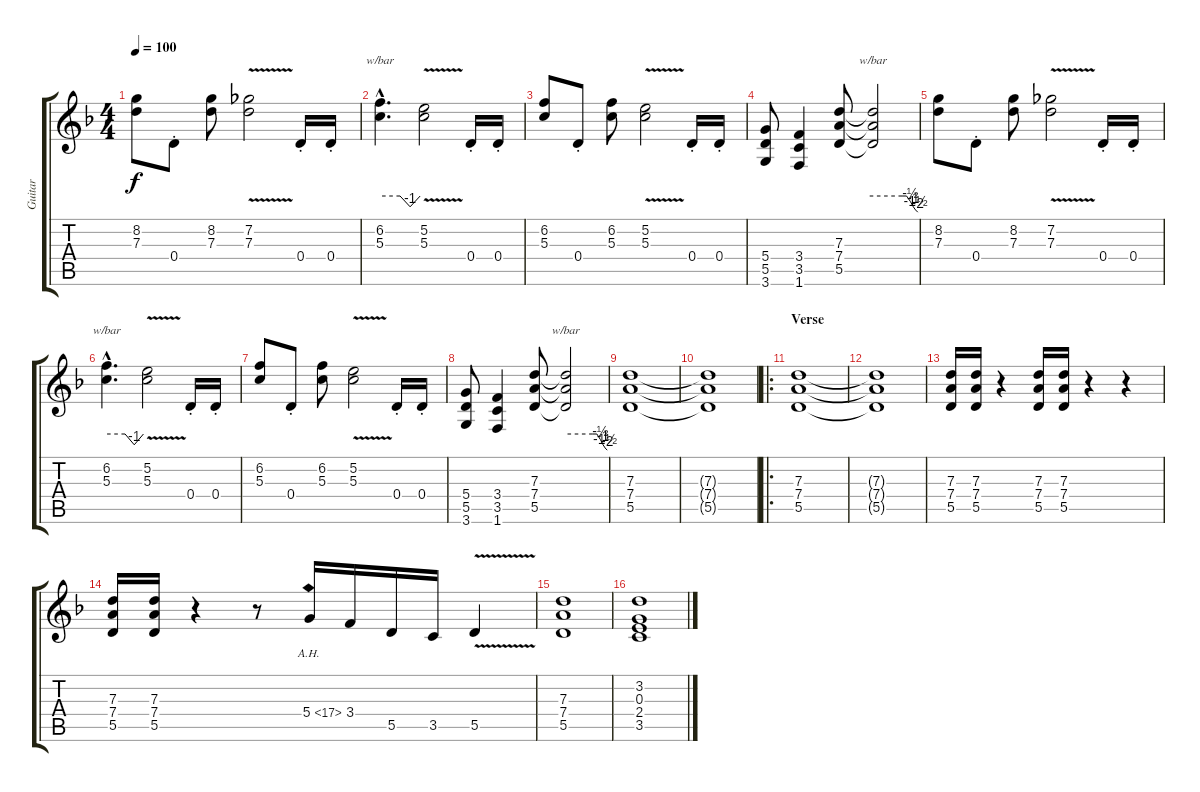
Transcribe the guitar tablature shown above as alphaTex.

\track ("Guitar" "Guitar") {instrument overdrivenguitar}
\staff {score tabs}
\tuning (E4 B3 G3 D3 A2 E2) {hide}
\ts (4 4)
\tempo 100
\clef g2
\ks dminor
(8.2 7.3).8{dy f instrument overdrivenguitar} 0.4{st}.8 (8.2 7.3).8 (7.2{v} 7.3{v}).2 0.4{st}.16 0.4{st}.16 |
(6.2{hac} 5.3{hac}).4{d tbe (custom default 0 0 30 0 45 -4 60 0)} (5.2{v} 5.3{v}).2 0.4{st}.16 0.4{st}.16 |
(6.2 5.3).8 0.4{st}.8 (6.2 5.3).8 (5.2{v} 5.3{v}).2 0.4{st}.16 0.4{st}.16 |
(5.4 5.5 3.6).8 (3.4 3.5 1.6).4 (7.3 7.4 5.5).8 (7.3{t} 7.4{t} 5.5{t}).2{tbe (custom default 0 0 39 0 45 0 50 -2 54 -4 57 -6 60 -8)} |
(8.2 7.3).8 0.4{st}.8 (8.2 7.3).8 (7.2{v} 7.3{v}).2 0.4{st}.16 0.4{st}.16 |
(6.2{hac} 5.3{hac}).4{d tbe (custom default 0 0 30 0 45 -4 60 0)} (5.2{v} 5.3{v}).2 0.4{st}.16 0.4{st}.16 |
(6.2 5.3).8 0.4{st}.8 (6.2 5.3).8 (5.2{v} 5.3{v}).2 0.4{st}.16 0.4{st}.16 |
(5.4 5.5 3.6).8 (3.4 3.5 1.6).4 (7.3 7.4 5.5).8 (7.3{t} 7.4{t} 5.5{t}).2{tbe (custom default 0 0 39 0 45 0 50 -2 54 -4 57 -6 60 -8)} |
(7.3 7.4 5.5).1 |
(7.3{t} 7.4{t} 5.5{t}).1 |
\ro
\section ("" "Verse")
(7.3 7.4 5.5).1 |
(7.3{t} 7.4{t} 5.5{t}).1 |
(7.3 7.4 5.5).16 (7.3 7.4 5.5).16 r.4 (7.3 7.4 5.5).16 (7.3 7.4 5.5).16 r.4 r.4 |
(7.3 7.4 5.5).16 (7.3 7.4 5.5).16 r.4 r.8 5.4{ah 12}.16 3.4.16 5.5.16 3.5.16 5.5{v}.4 |
(7.3 7.4 5.5).1 |
(3.2 0.3 2.4 3.5).1
